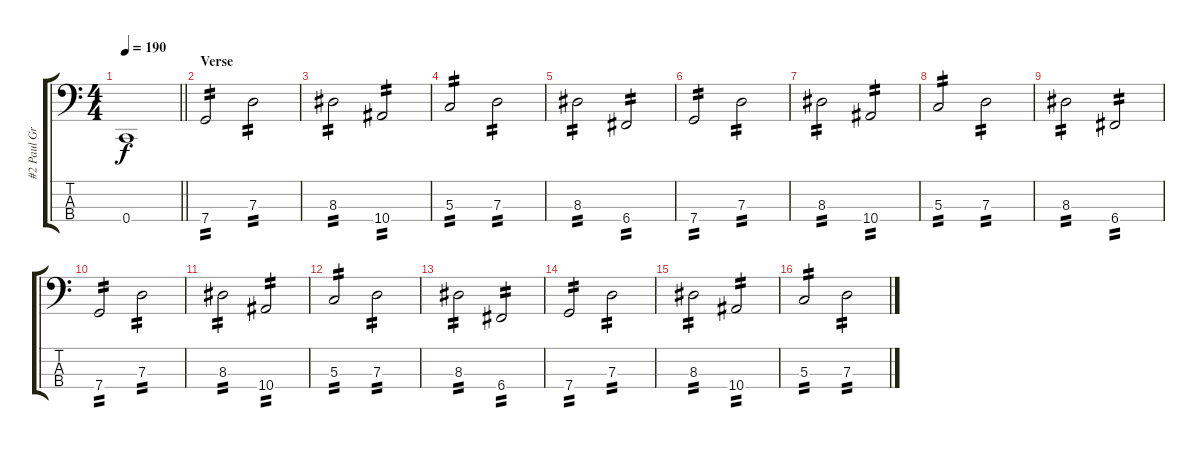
\track ("#2 Paul Gray" "#2 Paul Gr") {instrument electricbasspick}
\staff {score tabs}
\tuning (F2 C2 G1 C1) {hide}
\ts (4 4)
\tempo 190
\clef f4
\barLineRight lightlight
\ks c
0.4{t}.1{dy f} |
\section ("" "Verse")
7.4.2{tp 2} 7.3.2{tp 2} |
8.3.2{tp 2} 10.4.2{tp 2} |
5.3.2{tp 2} 7.3.2{tp 2} |
8.3.2{tp 2} 6.4.2{tp 2} |
7.4.2{tp 2} 7.3.2{tp 2} |
8.3.2{tp 2} 10.4.2{tp 2} |
5.3.2{tp 2} 7.3.2{tp 2} |
8.3.2{tp 2} 6.4.2{tp 2} |
7.4.2{tp 2} 7.3.2{tp 2} |
8.3.2{tp 2} 10.4.2{tp 2} |
5.3.2{tp 2} 7.3.2{tp 2} |
8.3.2{tp 2} 6.4.2{tp 2} |
7.4.2{tp 2} 7.3.2{tp 2} |
8.3.2{tp 2} 10.4.2{tp 2} |
5.3.2{tp 2} 7.3.2{tp 2}
